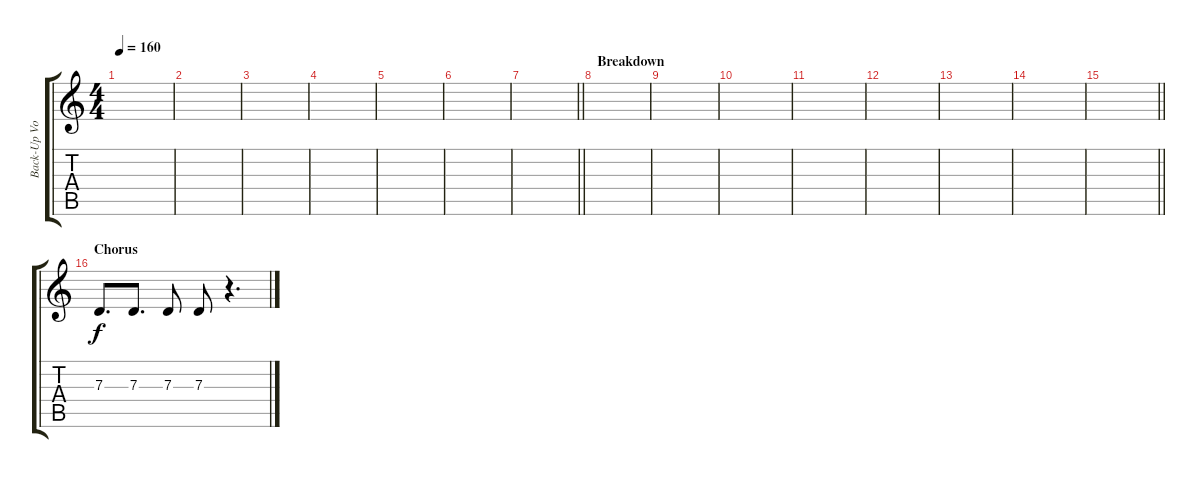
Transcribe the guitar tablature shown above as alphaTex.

\track ("Back-Up Vocals" "Back-Up Vo") {instrument oboe}
\staff {score tabs}
\tuning (E4 B3 G3 D3 A2 E2) {hide}
\ts (4 4)
\tempo 160
\clef g2
\ks c
|
|
|
|
|
|
\barLineRight lightlight
|
\section ("" "Breakdown")
|
|
|
|
|
|
|
\barLineRight lightlight
|
\section ("" "Chorus")
7.3.8{d} 7.3.8{d} 7.3.8 7.3.8 r.4{d}
